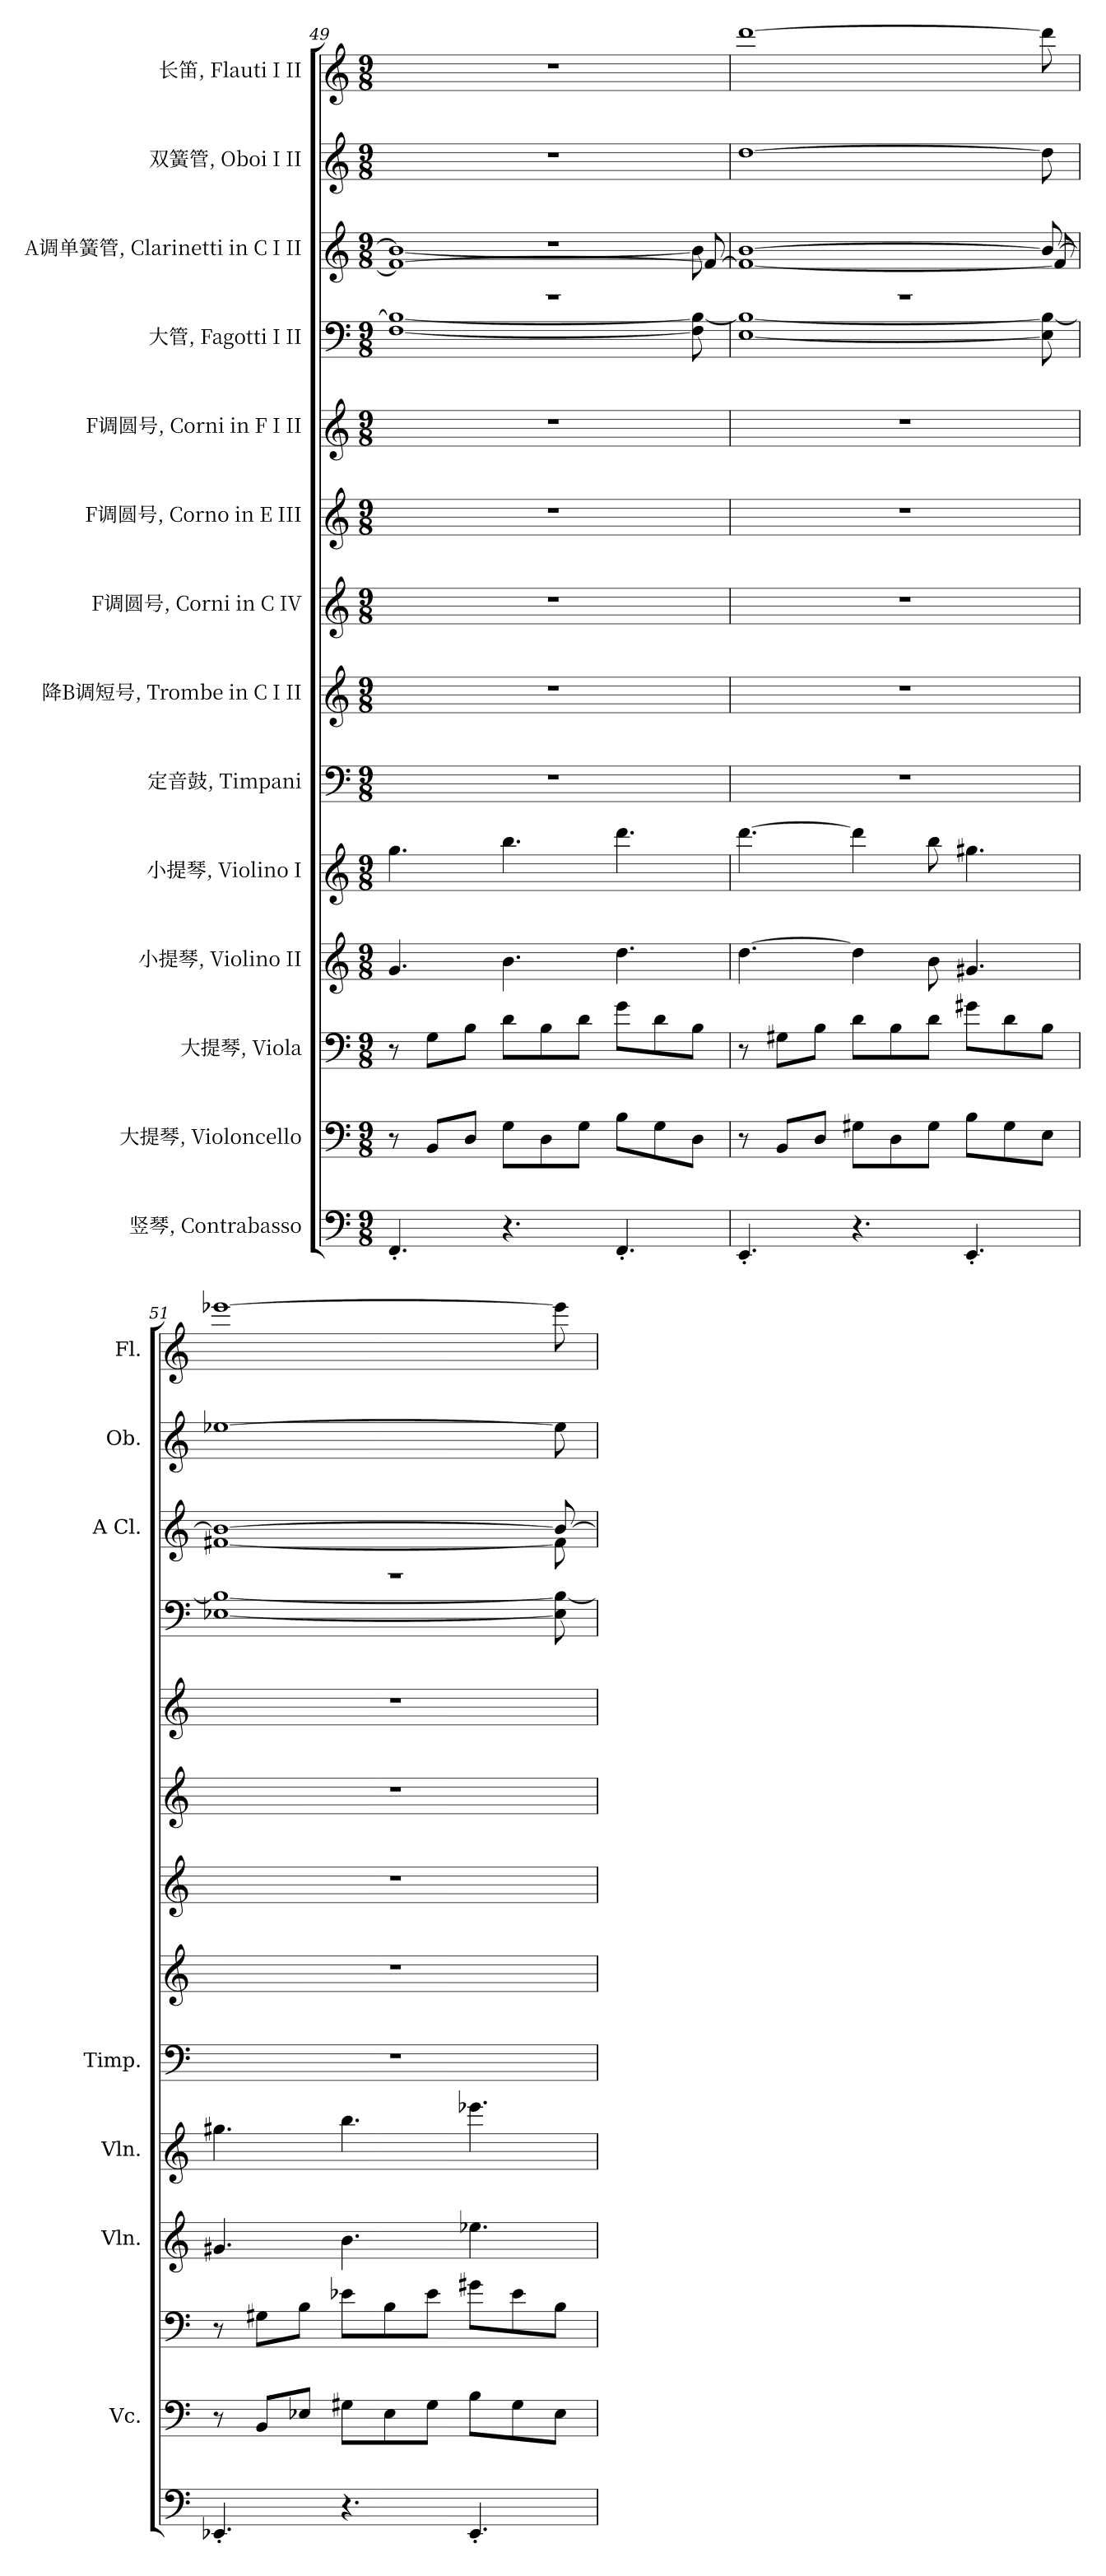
**kern	**kern	**kern	**kern	**kern	**kern	**kern	**kern	**kern	**kern	**kern	**kern	**kern	**kern
*part14	*part13	*part12	*part11	*part10	*part9	*part8	*part7	*part6	*part5	*part4	*part3	*part2	*part1
*staff14	*staff13	*staff12	*staff11	*staff10	*staff9	*staff8	*staff7	*staff6	*staff5	*staff4	*staff3	*staff2	*staff1
*I"竖琴, Contrabasso	*I"大提琴, Violoncello	*I"大提琴, Viola	*I"小提琴, Violino II	*I"小提琴, Violino I	*I"定音鼓, Timpani	*I"降B调短号, Trombe in C I II	*I"F调圆号, Corni in C IV	*I"F调圆号, Corno in E III	*I"F调圆号, Corni in F I II	*I"大管, Fagotti I II	*I"A调单簧管, Clarinetti in C I II	*I"双簧管, Oboi I II	*I"长笛, Flauti I II
*	*I'Vc.	*	*I'Vln.	*I'Vln.	*I'Timp.	*	*	*	*	*	*I'A Cl.	*I'Ob.	*I'Fl.
!!LO:PB:g=z
*clefF4	*clefF4	*clefF4	*clefG2	*clefG2	*clefF4	*clefG2	*clefG2	*clefG2	*clefG2	*clefF4	*clefG2	*clefG2	*clefG2
*	*	*	*	*	*	*ITrd1c2	*ITrd4c7	*ITrd4c7	*ITrd4c7	*	*ITrd2c3	*	*
*k[]	*k[]	*k[]	*k[]	*k[]	*k[]	*k[b-e-]	*k[b-]	*k[b-]	*k[b-]	*k[]	*k[f#c#g#]	*k[]	*k[]
*M9/8	*M9/8	*M9/8	*M9/8	*M9/8	*M9/8	*M9/8	*M9/8	*M9/8	*M9/8	*M9/8	*M9/8	*M9/8	*M9/8
*MM58	*MM58	*MM58	*MM58	*MM58	*MM58	*MM58	*MM58	*MM58	*MM58	*MM58	*MM58	*MM58	*MM58
=49	=49	=49	=49	=49	=49	=49	=49	=49	=49	=49	=49	=49	=49
*	*	*	*	*	*	*	*	*	*	*^	*^	*	*
*	*	*	*	*	*	*	*	*	*	*	*	*	*^	*	*
4.FF'/	8r	8r	4.g/	4.gg\	8%9r	8%9r	8%9r	8%9r	8%9r	8%9r	[1F 1B_	8%9r	1g_	1d_	8%9r	8%9r
.	8BB/L	8G\L	.	.	.	.	.	.	.	.	.	.	.	.	.	.
.	8D/J	8B\J	.	.	.	.	.	.	.	.	.	.	.	.	.	.
4.r	8G\L	8d\L	4.b\	4.bb\	.	.	.	.	.	.	.	.	.	.	.	.
.	8D\	8B\	.	.	.	.	.	.	.	.	.	.	.	.	.	.
.	8G\J	8d\J	.	.	.	.	.	.	.	.	.	.	.	.	.	.
4.FF'/	8B\L	8g\L	4.dd\	4.ddd\	.	.	.	.	.	.	.	.	.	.	.	.
.	8G\	8d\	.	.	.	.	.	.	.	.	.	.	.	.	.	.
.	8D\J	8B\J	.	.	.	.	.	.	.	.	8F\] 8B\_	.	8g\]	8d/_	.	.
*	*	*	*	*	*	*	*	*	*	*	*	*v	*v	*v	*	*
=50	=50	=50	=50	=50	=50	=50	=50	=50	=50	=50	=50	=50	=50	=50
*	*	*	*	*	*	*	*	*	*	*	*	*	*	*MM61
*	*	*	*	*	*	*	*	*	*	*	*	*^	*	*
4.EE'/	8r	8r	[4.dd\	[4.ddd\	8%9r	8%9r	8%9r	8%9r	8%9r	8%9r	[1E 1B_	[1g#	1d_	[1dd	[1ddd
.	8BB/L	8G#X\L	.	.	.	.	.	.	.	.	.	.	.	.	.
.	8D/J	8B\J	.	.	.	.	.	.	.	.	.	.	.	.	.
4.r	8G#X\L	8d\L	4dd\]	4ddd\]	.	.	.	.	.	.	.	.	.	.	.
.	8D\	8B\	.	.	.	.	.	.	.	.	.	.	.	.	.
.	8G#\J	8d\J	8b\	8bb\	.	.	.	.	.	.	.	.	.	.	.
4.EE'/	8B\L	8g#X\L	4.g#X/	4.gg#X\	.	.	.	.	.	.	.	.	.	.	.
.	8G#\	8d\	.	.	.	.	.	.	.	.	.	.	.	.	.
.	8E\J	8B\J	.	.	.	.	.	.	.	.	8E\] 8B\_	8g#/_	8d/]	8dd\]	8ddd\]
=51	=51	=51	=51	=51	=51	=51	=51	=51	=51	=51	=51	=51	=51	=51	=51
*	*	*	*	*	*	*	*	*	*	*	*	*	*	*	*MM61
4.EE-X'/	8r	8r	4.g#X/	4.gg#X\	8%9r	8%9r	8%9r	8%9r	8%9r	8%9r	[1E-X 1B_	1g#_	[1d#X	[1ee-X	[1eee-X
.	8BB/L	8G#X\L	.	.	.	.	.	.	.	.	.	.	.	.	.
.	8E-X/J	8B\J	.	.	.	.	.	.	.	.	.	.	.	.	.
4.r	8G#X\L	8e-X\L	4.b\	4.bb\	.	.	.	.	.	.	.	.	.	.	.
.	8E-\	8B\	.	.	.	.	.	.	.	.	.	.	.	.	.
.	8G#\J	8e-\J	.	.	.	.	.	.	.	.	.	.	.	.	.
4.EE-'/	8B\L	8g#X\L	4.ee-X\	4.eee-X\	.	.	.	.	.	.	.	.	.	.	.
.	8G#\	8e-\	.	.	.	.	.	.	.	.	.	.	.	.	.
.	8E-\J	8B\J	.	.	.	.	.	.	.	.	8E-\] 8B\_	8g#/_	8d#\]	8ee-\]	8eee-\]
*	*	*	*	*	*	*	*	*	*	*v	*v	*	*	*	*
*	*	*	*	*	*	*	*	*	*	*	*v	*v	*	*
=	=	=	=	=	=	=	=	=	=	=	=	=	=
*-	*-	*-	*-	*-	*-	*-	*-	*-	*-	*-	*-	*-	*-
